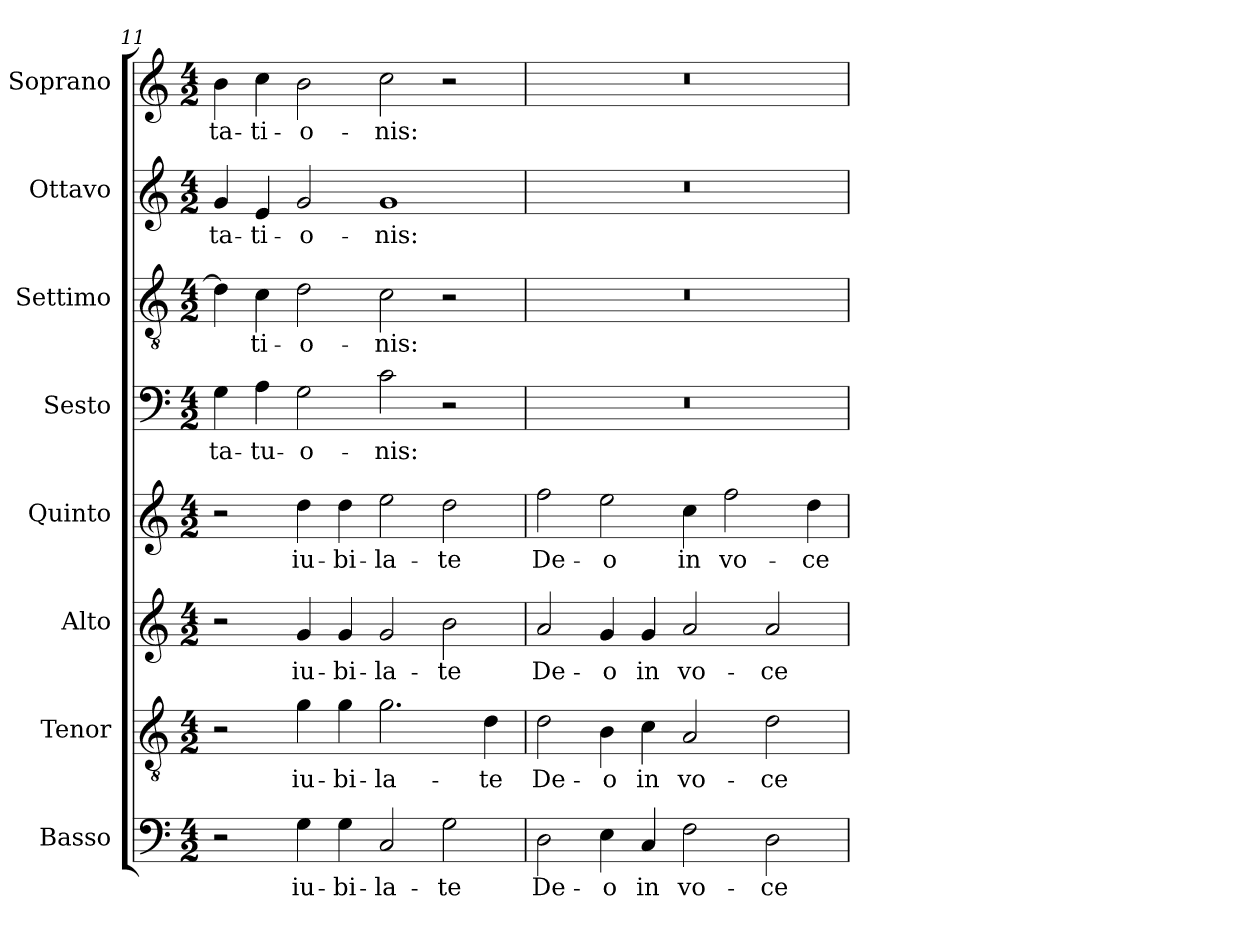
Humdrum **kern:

**kern	**text	**kern	**text	**kern	**text	**kern	**text	**kern	**text	**kern	**text	**kern	**text	**kern	**text
*part8	*part8	*part7	*part7	*part6	*part6	*part5	*part5	*part4	*part4	*part3	*part3	*part2	*part2	*part1	*part1
*staff8	*staff8	*staff7	*staff7	*staff6	*staff6	*staff5	*staff5	*staff4	*staff4	*staff3	*staff3	*staff2	*staff2	*staff1	*staff1
*I"Basso	*	*I"Tenor	*	*I"Alto	*	*I"Quinto	*	*I"Sesto	*	*I"Settimo	*	*I"Ottavo	*	*I"Soprano	*
*I'B.	*	*I'T.	*	*I'A.	*	*I'Q.	*	*I'Ss.	*	*I'St.	*	*I'Ot.	*	*I'S.	*
*clefF4	*	*clefGv2	*	*clefG2	*	*clefG2	*	*clefF4	*	*clefGv2	*	*clefG2	*	*clefG2	*
*	*	*ITrd7c12	*	*	*	*	*	*	*	*ITrd7c12	*	*	*	*	*
*k[]	*	*k[]	*	*k[]	*	*k[]	*	*k[]	*	*k[]	*	*k[]	*	*k[]	*
*C:	*	*C:	*	*C:	*	*C:	*	*C:	*	*C:	*	*C:	*	*C:	*
*M4/2	*	*M4/2	*	*M4/2	*	*M4/2	*	*M4/2	*	*M4/2	*	*M4/2	*	*M4/2	*
=11	=11	=11	=11	=11	=11	=11	=11	=11	=11	=11	=11	=11	=11	=11	=11
!	!	!	!	!	!	!	!	!	!LO:LY:b:color=#000000	!	!	!	!	!	!
!	!	!	!	!	!	!	!	!	!	!	!	!	!LO:LY:b:color=#000000	!	!
!	!	!	!	!	!	!	!	!	!	!	!	!	!	!	!LO:LY:b:color=#000000
2r	.	2r	.	2r	.	2r	.	4Gi\	-ta-	4Di\]	.	4gi/	-ta-	4bi\	-ta-
!	!	!	!	!	!	!	!	!	!LO:LY:b:color=#000000	!	!	!	!	!	!
!	!	!	!	!	!	!	!	!	!	!	!LO:LY:b:color=#000000	!	!	!	!
!	!	!	!	!	!	!	!	!	!	!	!	!	!LO:LY:b:color=#000000	!	!
!	!	!	!	!	!	!	!	!	!	!	!	!	!	!	!LO:LY:b:color=#000000
.	.	.	.	.	.	.	.	4Ai\	-tu-	4Ci\	-ti-	4ei/	-ti-	4cci\	-ti-
!	!LO:LY:b:color=#000000	!	!	!	!	!	!	!	!	!	!	!	!	!	!
!	!	!	!LO:LY:b:color=#000000	!	!	!	!	!	!	!	!	!	!	!	!
!	!	!	!	!	!LO:LY:b:color=#000000	!	!	!	!	!	!	!	!	!	!
!	!	!	!	!	!	!	!LO:LY:b:color=#000000	!	!	!	!	!	!	!	!
!	!	!	!	!	!	!	!	!	!LO:LY:b:color=#000000	!	!	!	!	!	!
!	!	!	!	!	!	!	!	!	!	!	!LO:LY:b:color=#000000	!	!	!	!
!	!	!	!	!	!	!	!	!	!	!	!	!	!LO:LY:b:color=#000000	!	!
!	!	!	!	!	!	!	!	!	!	!	!	!	!	!	!LO:LY:b:color=#000000
4Gi\	iu-	4Gi\	iu-	4gi/	iu-	4ddi\	iu-	2Gi\	-o-	2Di\	-o-	2gi/	-o-	2bi\	-o-
!	!LO:LY:b:color=#000000	!	!	!	!	!	!	!	!	!	!	!	!	!	!
!	!	!	!LO:LY:b:color=#000000	!	!	!	!	!	!	!	!	!	!	!	!
!	!	!	!	!	!LO:LY:b:color=#000000	!	!	!	!	!	!	!	!	!	!
!	!	!	!	!	!	!	!LO:LY:b:color=#000000	!	!	!	!	!	!	!	!
4Gi\	-bi-	4Gi\	-bi-	4gi/	-bi-	4ddi\	-bi-	.	.	.	.	.	.	.	.
!	!LO:LY:b:color=#000000	!	!	!	!	!	!	!	!	!	!	!	!	!	!
!	!	!	!LO:LY:b:color=#000000	!	!	!	!	!	!	!	!	!	!	!	!
!	!	!	!	!	!LO:LY:b:color=#000000	!	!	!	!	!	!	!	!	!	!
!	!	!	!	!	!	!	!LO:LY:b:color=#000000	!	!	!	!	!	!	!	!
!	!	!	!	!	!	!	!	!	!LO:LY:b:color=#000000	!	!	!	!	!	!
!	!	!	!	!	!	!	!	!	!	!	!LO:LY:b:color=#000000	!	!	!	!
!	!	!	!	!	!	!	!	!	!	!	!	!	!LO:LY:b:color=#000000	!	!
!	!	!	!	!	!	!	!	!	!	!	!	!	!	!	!LO:LY:b:color=#000000
2Ci/	-la-	2.Gi\	-la-	2gi/	-la-	2eei\	-la-	2ci\	-nis:	2Ci\	-nis:	1gi	-nis:	2cci\	-nis:
!	!LO:LY:b:color=#000000	!	!	!	!	!	!	!	!	!	!	!	!	!	!
!	!	!	!	!	!LO:LY:b:color=#000000	!	!	!	!	!	!	!	!	!	!
!	!	!	!	!	!	!	!LO:LY:b:color=#000000	!	!	!	!	!	!	!	!
2Gi\	-te	.	.	2bi\	-te	2ddi\	-te	2r	.	2r	.	.	.	2r	.
!	!	!	!LO:LY:b:color=#000000	!	!	!	!	!	!	!	!	!	!	!	!
.	.	4Di\	-te	.	.	.	.	.	.	.	.	.	.	.	.
=12	=12	=12	=12	=12	=12	=12	=12	=12	=12	=12	=12	=12	=12	=12	=12
!	!LO:LY:b:color=#000000	!	!	!	!	!	!	!	!	!	!	!	!	!	!
!	!	!	!LO:LY:b:color=#000000	!	!	!	!	!	!	!	!	!	!	!	!
!	!	!	!	!	!LO:LY:b:color=#000000	!	!	!	!	!	!	!	!	!	!
!	!	!	!	!	!	!	!LO:LY:b:color=#000000	!LO:N:vis=1	!	!LO:N:vis=1	!	!LO:N:vis=1	!	!LO:N:vis=1	!
2Di\	De-	2Di\	De-	2ai/	De-	2ffi\	De-	0r	.	0r	.	0r	.	0r	.
!	!LO:LY:b:color=#000000	!	!	!	!	!	!	!	!	!	!	!	!	!	!
!	!	!	!LO:LY:b:color=#000000	!	!	!	!	!	!	!	!	!	!	!	!
!	!	!	!	!	!LO:LY:b:color=#000000	!	!	!	!	!	!	!	!	!	!
!	!	!	!	!	!	!	!LO:LY:b:color=#000000	!	!	!	!	!	!	!	!
4Ei\	-o	4BBi\	-o	4gi/	-o	2eei\	-o	.	.	.	.	.	.	.	.
!	!LO:LY:b:color=#000000	!	!	!	!	!	!	!	!	!	!	!	!	!	!
!	!	!	!LO:LY:b:color=#000000	!	!	!	!	!	!	!	!	!	!	!	!
!	!	!	!	!	!LO:LY:b:color=#000000	!	!	!	!	!	!	!	!	!	!
4Ci/	in	4Ci\	in	4gi/	in	.	.	.	.	.	.	.	.	.	.
!	!LO:LY:b:color=#000000	!	!	!	!	!	!	!	!	!	!	!	!	!	!
!	!	!	!LO:LY:b:color=#000000	!	!	!	!	!	!	!	!	!	!	!	!
!	!	!	!	!	!LO:LY:b:color=#000000	!	!	!	!	!	!	!	!	!	!
!	!	!	!	!	!	!	!LO:LY:b:color=#000000	!	!	!	!	!	!	!	!
2Fi\	vo-	2AAi/	vo-	2ai/	vo-	4cci\	in	.	.	.	.	.	.	.	.
!	!	!	!	!	!	!	!LO:LY:b:color=#000000	!	!	!	!	!	!	!	!
.	.	.	.	.	.	2ffi\	vo-	.	.	.	.	.	.	.	.
!	!LO:LY:b:color=#000000	!	!	!	!	!	!	!	!	!	!	!	!	!	!
!	!	!	!LO:LY:b:color=#000000	!	!	!	!	!	!	!	!	!	!	!	!
!	!	!	!	!	!LO:LY:b:color=#000000	!	!	!	!	!	!	!	!	!	!
2Di\	-ce	2Di\	-ce	2ai/	-ce	.	.	.	.	.	.	.	.	.	.
!	!	!	!	!	!	!	!LO:LY:b:color=#000000	!	!	!	!	!	!	!	!
.	.	.	.	.	.	4ddi\	-ce	.	.	.	.	.	.	.	.
=	=	=	=	=	=	=	=	=	=	=	=	=	=	=	=
*-	*-	*-	*-	*-	*-	*-	*-	*-	*-	*-	*-	*-	*-	*-	*-
